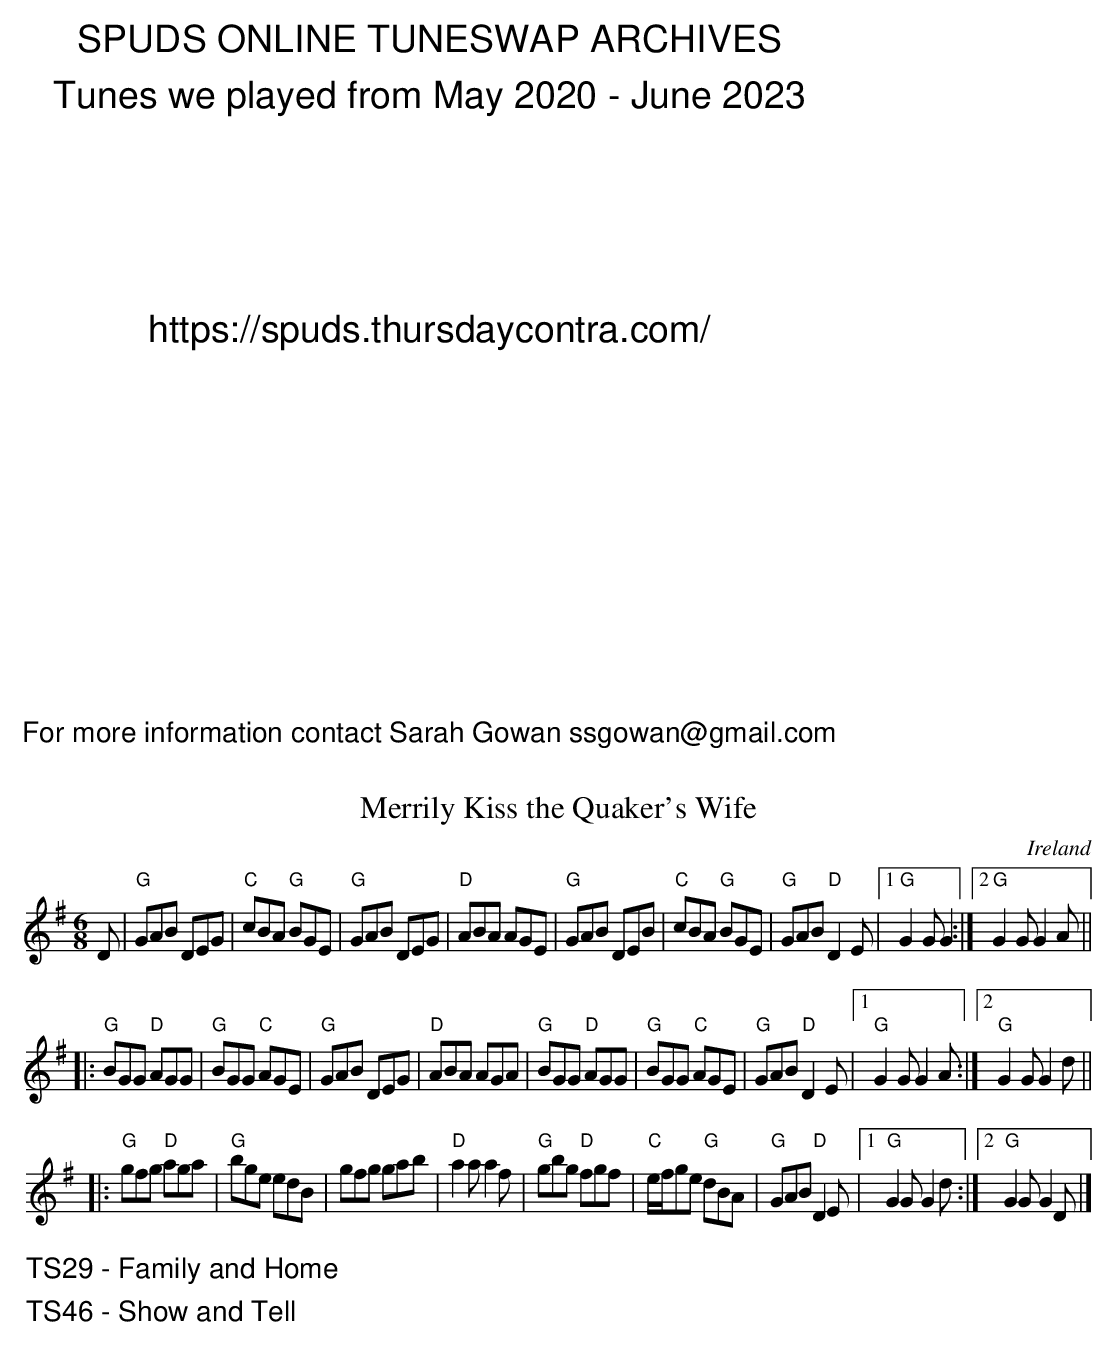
X:1
T:Merrily Kiss the Quaker's Wife
O:Ireland
M:6/8
L:1/8
K:G
D|"G" GAB DEG|"C"cBA "G" BGE|"G" GAB DEG|"D" ABA AGE|\
"G" GAB DEB|"C"cBA "G"BGE|"G"GAB "D"D2E|1"G"G2GG2:|2"G"G2GG2A||
|:"G" BGG "D"AGG|"G" BGG "C"AGE|"G" GAB DEG|"D"ABA AGA|\
"G"BGG "D"AGG|"G"BGG "C"AGE|"G"GAB "D"D2E|1"G"G2GG2A:|2"G"G2GG2d||
|:"G"gfg "D"aga|"G"bge edB|gfg gab|"D"a2a a2f|\
"G"gbg "D"fgf|"C"e/f/ge "G"dBA|"G"GAB "D"D2E|1"G"G2GG2d:|2"G"G2GG2D|]
